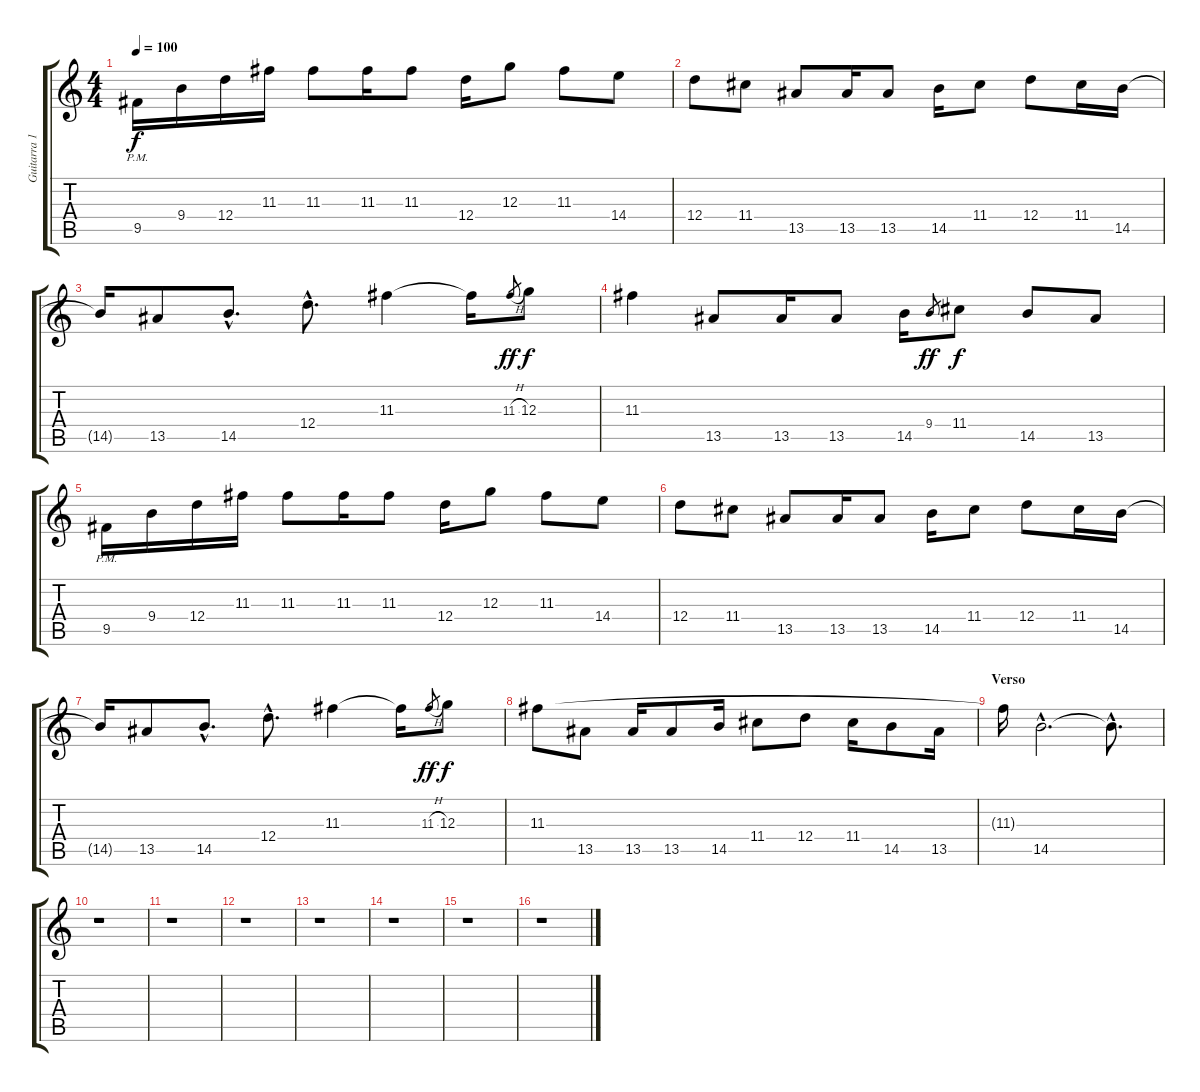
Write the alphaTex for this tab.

\track ("Guitarra 1" "Guitarra 1") {instrument distortionguitar}
\staff {score tabs}
\tuning (E4 B3 G3 D3 A2 E2) {hide}
\ts (4 4)
\tempo 100
\clef g2
\ks c
9.5{pm}.16{dy f instrument distortionguitar} 9.4.16 12.4.16 11.3.16 11.3.8 11.3.16 11.3.8 12.4.16 12.3.8 11.3.8 14.4.8 |
12.4.8 11.4.8 13.5.8 13.5.16 13.5.8 14.5.16 11.4.8 12.4.8 11.4.16 14.5.16 |
14.5{t}.16 13.5.8 14.5{hac}.8{d} 12.4{hac}.8{d} 11.3.4 11.3{t}.16 11.3{h}.8{gr dy ff} 12.3.8{dy f} |
11.3.4 13.5.8 13.5.16 13.5.8 14.5.16 9.4.8{gr dy ff} 11.4.8{dy f} 14.5.8 13.5.8 |
9.5{pm}.16 9.4.16 12.4.16 11.3.16 11.3.8 11.3.16 11.3.8 12.4.16 12.3.8 11.3.8 14.4.8 |
12.4.8 11.4.8 13.5.8 13.5.16 13.5.8 14.5.16 11.4.8 12.4.8 11.4.16 14.5.16 |
14.5{t}.16 13.5.8 14.5{hac}.8{d} 12.4{hac}.8{d} 11.3.4 11.3{t}.16 11.3{h}.8{gr dy ff} 12.3.8{dy f} |
11.3.8 13.5.8 13.5.16 13.5.8 14.5.16 11.4.8 12.4.8 11.4.16 14.5.8 13.5.16 |
\section ("" "Verso")
11.3{t}.16 14.5{hac}.2{d volume 0} 14.5{hac t}.8{d} |
r.1 |
r.1 |
r.1 |
r.1 |
r.1 |
r.1 |
r.1
